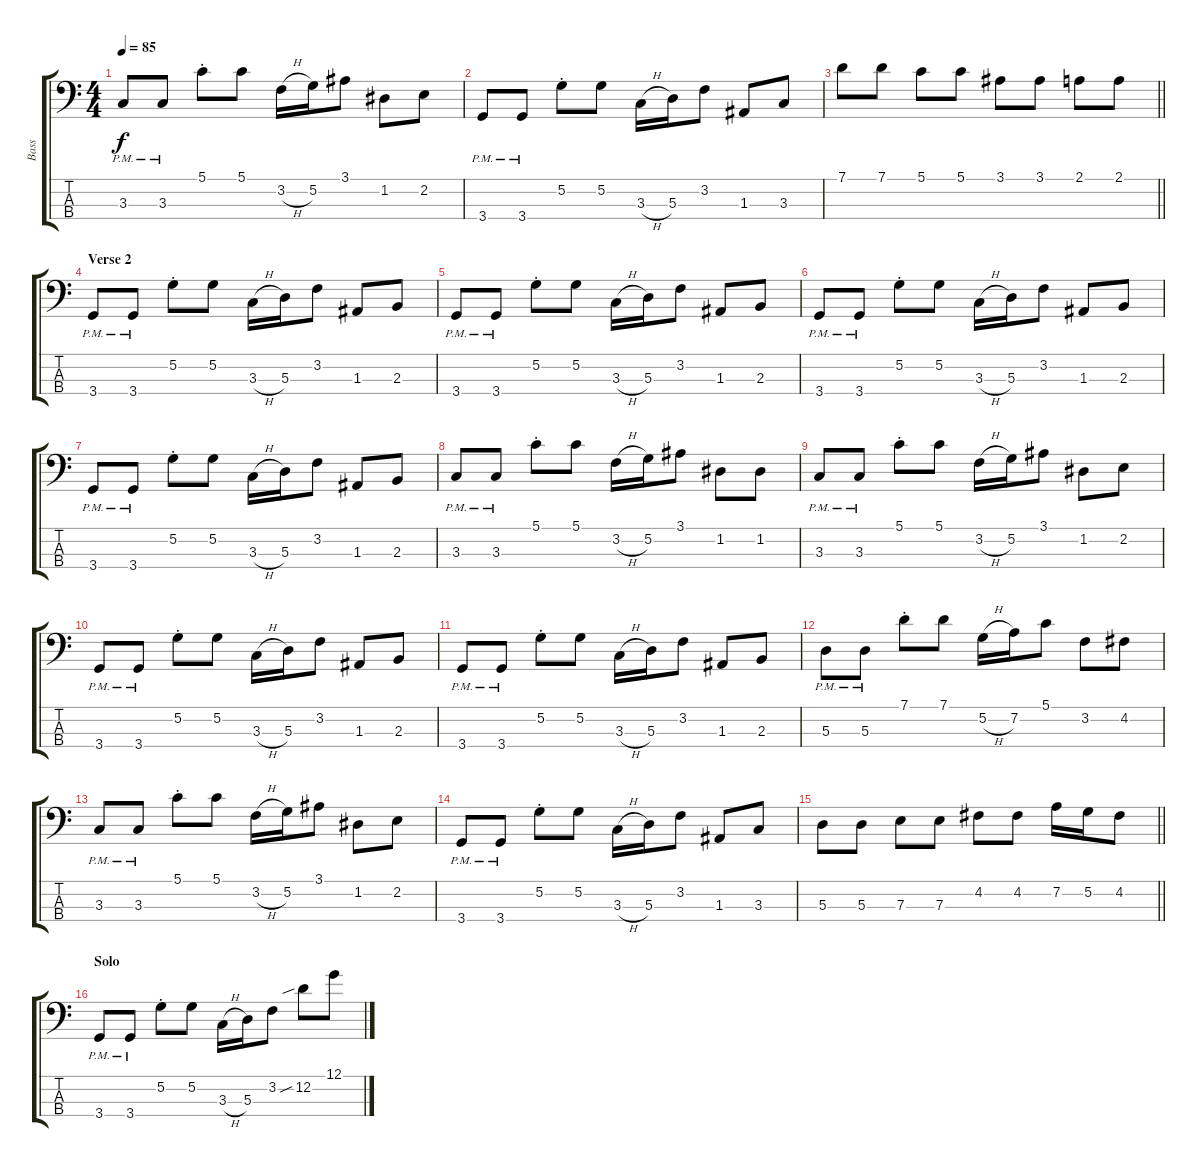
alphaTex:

\track ("Bass" "Bass") {instrument electricbassfinger}
\staff {score tabs}
\tuning (G2 D2 A1 E1) {hide}
\ts (4 4)
\tempo 85
\clef f4
\ks c
3.3{pm}.8{dy f} 3.3{pm}.8 5.1{st}.8 5.1.8 3.2{h}.16 5.2.16 3.1.8 1.2.8 2.2.8 |
3.4{pm}.8 3.4{pm}.8 5.2{st}.8 5.2.8 3.3{h}.16 5.3.16 3.2.8 1.3.8 3.3.8 |
\barLineRight lightlight
7.1.8 7.1.8 5.1.8 5.1.8 3.1.8 3.1.8 2.1.8 2.1.8 |
\section ("" "Verse 2")
3.4{pm}.8 3.4{pm}.8 5.2{st}.8 5.2.8 3.3{h}.16 5.3.16 3.2.8 1.3.8 2.3.8 |
3.4{pm}.8 3.4{pm}.8 5.2{st}.8 5.2.8 3.3{h}.16 5.3.16 3.2.8 1.3.8 2.3.8 |
3.4{pm}.8 3.4{pm}.8 5.2{st}.8 5.2.8 3.3{h}.16 5.3.16 3.2.8 1.3.8 2.3.8 |
3.4{pm}.8 3.4{pm}.8 5.2{st}.8 5.2.8 3.3{h}.16 5.3.16 3.2.8 1.3.8 2.3.8 |
3.3{pm}.8 3.3{pm}.8 5.1{st}.8 5.1.8 3.2{h}.16 5.2.16 3.1.8 1.2.8 1.2.8 |
3.3{pm}.8 3.3{pm}.8 5.1{st}.8 5.1.8 3.2{h}.16 5.2.16 3.1.8 1.2.8 2.2.8 |
3.4{pm}.8 3.4{pm}.8 5.2{st}.8 5.2.8 3.3{h}.16 5.3.16 3.2.8 1.3.8 2.3.8 |
3.4{pm}.8 3.4{pm}.8 5.2{st}.8 5.2.8 3.3{h}.16 5.3.16 3.2.8 1.3.8 2.3.8 |
5.3{pm}.8 5.3{pm}.8 7.1{st}.8 7.1.8 5.2{h}.16 7.2.16 5.1.8 3.2.8 4.2.8 |
3.3{pm}.8 3.3{pm}.8 5.1{st}.8 5.1.8 3.2{h}.16 5.2.16 3.1.8 1.2.8 2.2.8 |
3.4{pm}.8 3.4{pm}.8 5.2{st}.8 5.2.8 3.3{h}.16 5.3.16 3.2.8 1.3.8 3.3.8 |
\barLineRight lightlight
5.3.8 5.3.8 7.3.8 7.3.8 4.2.8 4.2.8 7.2.16 5.2.16 4.2.8 |
\section ("" "Solo")
3.4{pm}.8 3.4{pm}.8 5.2{st}.8 5.2.8 3.3{h}.16 5.3.16 3.2.8 12.2{sib}.8 12.1.8
